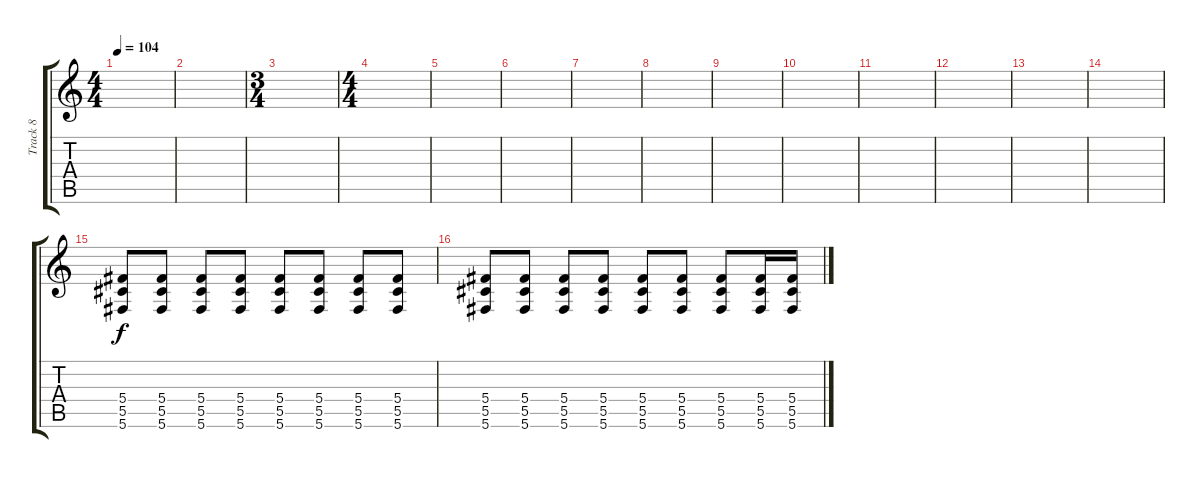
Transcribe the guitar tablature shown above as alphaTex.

\track ("Track 8" "Track 8") {instrument distortionguitar}
\staff {score tabs}
\tuning (Eb4 Bb3 Gb3 Db3 Ab2 Db2) {hide}
\ts (4 4)
\tempo 104
\clef g2
\ks c
|
|
\ts (3 4)
|
\ts (4 4)
|
|
|
|
|
|
|
|
|
|
|
(5.4 5.5 5.6).8 (5.4 5.5 5.6).8 (5.4 5.5 5.6).8 (5.4 5.5 5.6).8 (5.4 5.5 5.6).8 (5.4 5.5 5.6).8 (5.4 5.5 5.6).8 (5.4 5.5 5.6).8 |
(5.4 5.5 5.6).8 (5.4 5.5 5.6).8 (5.4 5.5 5.6).8 (5.4 5.5 5.6).8 (5.4 5.5 5.6).8 (5.4 5.5 5.6).8 (5.4 5.5 5.6).8 (5.4 5.5 5.6).16 (5.4 5.5 5.6).16
